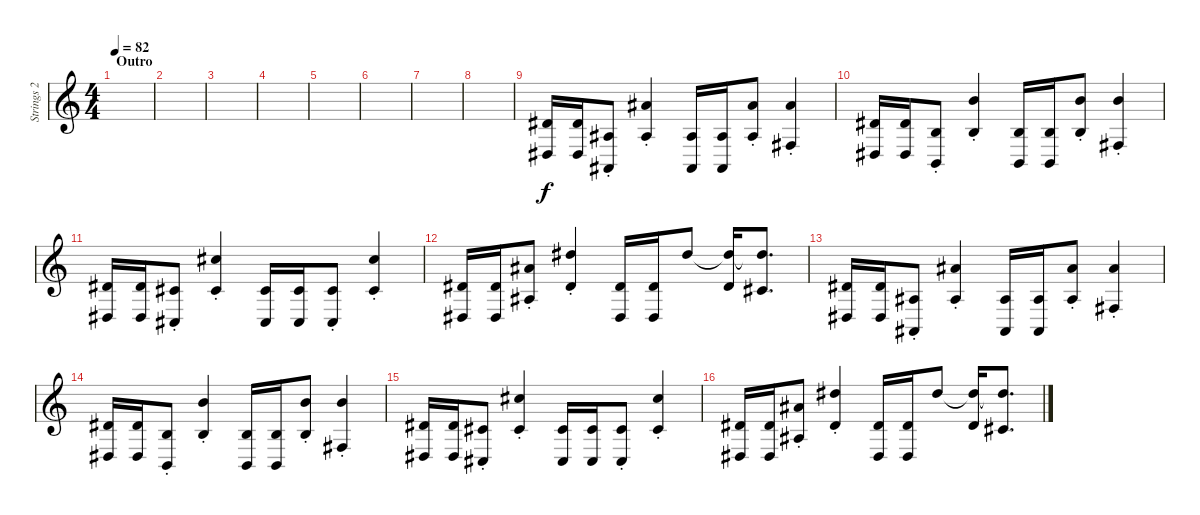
\track ("Strings 2" "Strings 2") {instrument stringensemble1}
\staff {score}
\tuning (Eb4 Bb3 Gb3 Db3 Ab2 Eb2) {hide}
\ts (4 4)
\section ("" "Outro")
\tempo 82
\clef g2
\ks c
|
|
|
|
|
|
|
|
(5.2 2.4).16{volume 13} (5.2 2.4).16 (4.3{st} 2.5{st}).8 (7.1{st} 4.3{st}).4 (4.3 2.5).16 (4.3 2.5).16 (7.1{st} 4.3{st}).8 (7.1{st} 5.4{st}).4 |
(5.2 2.4).16 (5.2 2.4).16 (5.3{st} 3.5{st}).8 (8.1{st} 5.3{st}).4 (5.3 3.5).16 (5.3 3.5).16 (8.1{st} 5.3{st}).8 (8.1{st} 5.4{st}).4 |
(9.3 7.5).16 (9.3 7.5).16 (7.3{st} 5.5{st}).8 (10.1{st} 7.3{st}).4 (7.3 5.5).16 (7.3 5.5).16 (7.3{st} 5.5{st}).8 (10.1{st} 7.3{st}).4 |
(9.3 7.5).16 (9.3 7.5).16 (12.2{st} 9.4{st}).8 (12.1{st} 9.3{st}).4 (9.3 7.5).16 (9.3 7.5).16 12.1.8 (12.1{t} 9.3).16 (12.1{t} 7.3).8{d} |
(5.2 2.4).16 (5.2 2.4).16 (4.3{st} 2.5{st}).8 (7.1{st} 4.3{st}).4 (4.3 2.5).16 (4.3 2.5).16 (7.1{st} 4.3{st}).8 (7.1{st} 5.4{st}).4 |
(5.2 2.4).16 (5.2 2.4).16 (5.3{st} 3.5{st}).8 (8.1{st} 5.3{st}).4 (5.3 3.5).16 (5.3 3.5).16 (8.1{st} 5.3{st}).8 (8.1{st} 5.4{st}).4 |
(9.3 7.5).16 (9.3 7.5).16 (7.3{st} 5.5{st}).8 (10.1{st} 7.3{st}).4 (7.3 5.5).16 (7.3 5.5).16 (7.3{st} 5.5{st}).8 (10.1{st} 7.3{st}).4 |
(9.3 7.5).16 (9.3 7.5).16 (12.2{st} 9.4{st}).8 (12.1{st} 9.3{st}).4 (9.3 7.5).16 (9.3 7.5).16 12.1.8 (12.1{t} 9.3).16 (12.1{t} 7.3).8{d}
